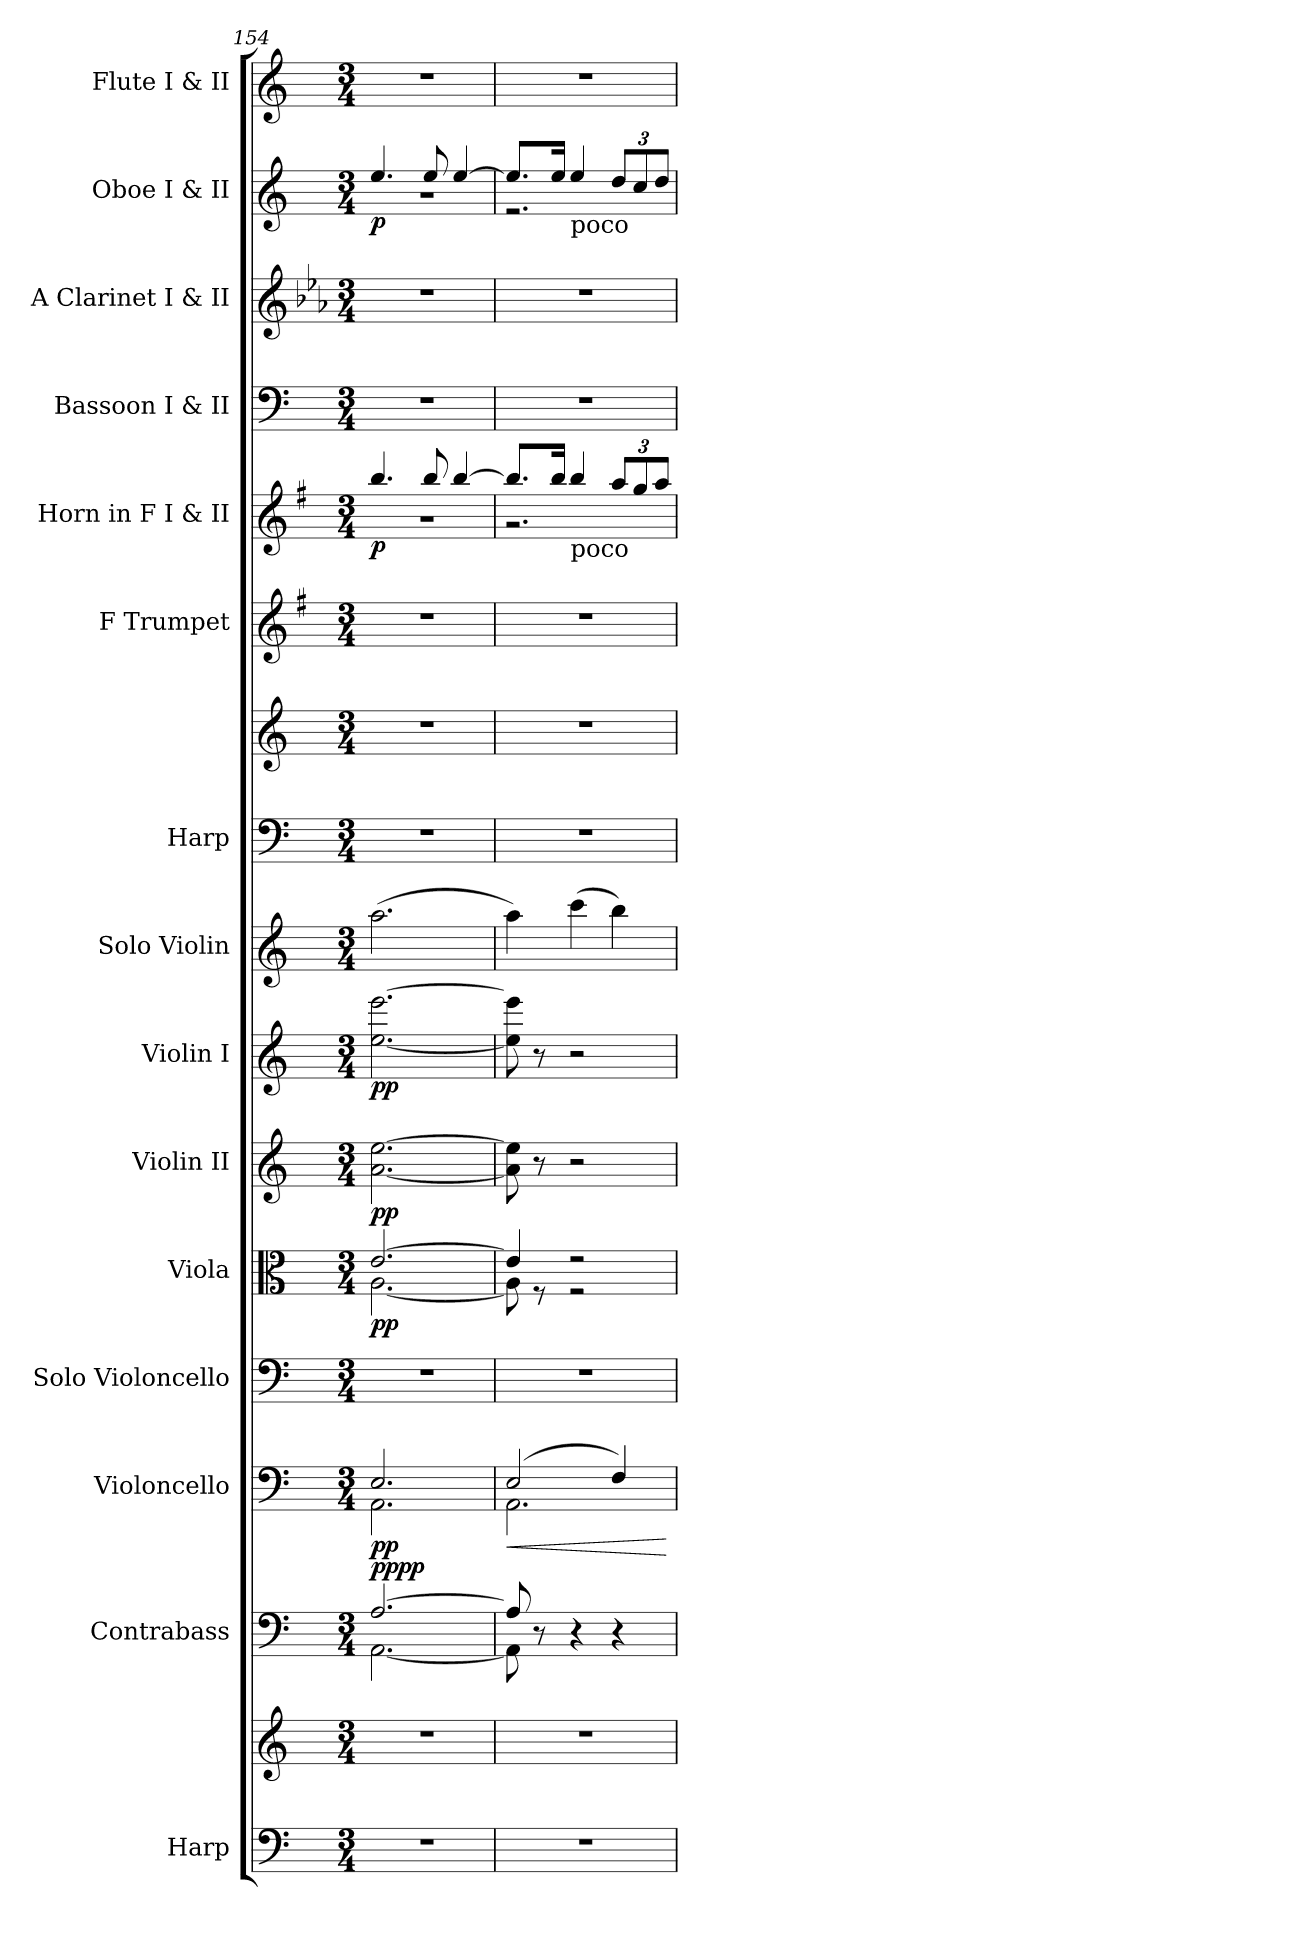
**kern	**kern	**kern	**dynam	**kern	**dynam	**kern	**kern	**dynam	**kern	**dynam	**kern	**dynam	**kern	**kern	**kern	**kern	**kern	**dynam	**kern	**kern	**kern	**dynam	**kern
*part15	*part15	*part14	*part14	*part13	*part13	*part12	*part11	*part11	*part10	*part10	*part9	*part9	*part8	*part7	*part7	*part6	*part5	*part5	*part4	*part3	*part2	*part2	*part1
*staff17	*staff16	*staff15	*staff15	*staff14	*staff14	*staff13	*staff12	*staff12	*staff11	*staff11	*staff10	*staff10	*staff9	*staff8	*staff7	*staff6	*staff5	*staff5	*staff4	*staff3	*staff2	*staff2	*staff1
*I"Harp	*	*I"Contrabass	*	*I"Violoncello	*	*I"Solo Violoncello	*I"Viola	*	*I"Violin II	*	*I"Violin I	*	*I"Solo Violin	*I"Harp	*	*I"F Trumpet	*I"Horn in F I &amp; II	*	*I"Bassoon I &amp; II	*I"A Clarinet I &amp; II	*I"Oboe I &amp; II	*	*I"Flute I &amp; II
*I'Hrp.	*	*I'Cb.	*	*I'Vc.	*	*I'Vc.	*I'Vla.	*	*I'Vln.	*	*I'Vln.	*	*I'Vln.	*I'Hrp.	*	*I'F Tpt.	*	*	*I'Bsn.	*I'A Cl.	*I'Ob.	*	*I'Fl.
*clefF4	*clefG2	*clefF4	*	*clefF4	*	*clefF4	*clefC3	*	*clefG2	*	*clefG2	*	*clefG2	*clefF4	*clefG2	*clefG2	*clefG2	*	*clefF4	*clefG2	*clefG2	*	*clefG2
*	*	*ITrd7c12	*	*	*	*	*	*	*	*	*	*	*	*	*	*ITrd-3c-5	*ITrd4c7	*	*	*ITrd2c3	*	*	*
*k[]	*k[]	*k[]	*	*k[]	*	*k[]	*k[]	*	*k[]	*	*k[]	*	*k[]	*k[]	*k[]	*k[]	*k[]	*	*k[]	*k[]	*k[]	*	*k[]
*M3/4	*M3/4	*M3/4	*	*M3/4	*	*M3/4	*M3/4	*	*M3/4	*	*M3/4	*	*M3/4	*M3/4	*M3/4	*M3/4	*M3/4	*	*M3/4	*M3/4	*M3/4	*	*M3/4
=154	=154	=154	=154	=154	=154	=154	=154	=154	=154	=154	=154	=154	=154	=154	=154	=154	=154	=154	=154	=154	=154	=154	=154
*	*	*^	*	*^	*	*	*^	*	*	*	*	*	*	*	*	*	*^	*	*	*	*^	*	*
!	!	!	!	!LO:DY:a	!	!	!	!	!	!	!	!	!	!	!	!	!	!	!	!	!	!	!	!	!	!	!	!
!	!	!	!	!LO:DY:n=1:b	!	!	!LO:DY:b	!	!	!	!LO:DY:b	!	!LO:DY:b	!	!LO:DY:b	!	!	!	!	!	!	!LO:DY:b	!	!	!	!	!LO:DY:b	!
2.r	2.r	[2.AA/	[2.AAA\	pp pp	2.E/	2.AA\	pp	2.r	[2.e/	[2.A\	pp	[2.a\ [2.ee\	pp	[2.ee\ [2.eee\	pp	(>2.aa\	2.r	2.r	2.r	4.ee/	2.r	p	2.r	2.r	4.ee/	2.r	p	2.r
.	.	.	.	.	.	.	.	.	.	.	.	.	.	.	.	.	.	.	.	8ee/	.	.	.	.	8ee/	.	.	.
.	.	.	.	.	.	.	.	.	.	.	.	.	.	.	.	.	.	.	.	[4ee/	.	.	.	.	[4ee/	.	.	.
!!LO:PB:g=z
=155	=155	=155	=155	=155	=155	=155	=155	=155	=155	=155	=155	=155	=155	=155	=155	=155	=155	=155	=155	=155	=155	=155	=155	=155	=155	=155	=155	=155
!	!	!	!	!	!	!	!LO:HP:b	!	!	!	!	!	!	!	!	!	!	!	!	!	!	!	!	!	!	!	!	!
2.r	2.r	8AA/]	8AAA\]	.	(>2E/	2.AA\	<	2.r	4e/]	8A\]	.	8a\] 8ee\]	.	8ee\] 8eee\]	.	4aa\)	2.r	2.r	2.r	8.ee/L]	2.r	.	2.r	2.r	8.ee/L]	2.r	.	2.r
.	.	8r	8ryy	.	.	.	.	.	.	8r	.	8r	.	8r	.	.	.	.	.	.	.	.	.	.	.	.	.	.
.	.	.	.	.	.	.	.	.	.	.	.	.	.	.	.	.	.	.	.	16ee/Jk	.	.	.	.	16ee/Jk	.	.	.
!	!	!	!	!	!	!	!	!	!	!	!	!	!	!	!	!	!	!	!	!	!	!	!	!	!LO:TX:b:t=poco	!	!	!
!	!	!	!	!	!	!	!	!	!	!	!	!	!	!	!	!	!	!	!	!LO:TX:b:t=poco	!	!	!	!	!	!	!	!
.	.	4r	4ryy	.	.	.	.	.	2r	2r	.	2r	.	2r	.	(>4ccc\	.	.	.	4ee/	.	.	.	.	4ee/	.	.	.
*	*	*	*	*	*	*	*	*	*	*	*	*	*	*	*	*	*	*	*	*Xbrackettup	*	*	*	*	*Xbrackettup	*	*	*
.	.	4r	4ryy	.	4F/)	.	.	.	.	.	.	.	.	.	.	4bb\)	.	.	.	12dd/L	.	.	.	.	12dd/L	.	.	.
.	.	.	.	.	.	.	.	.	.	.	.	.	.	.	.	.	.	.	.	12cc/	.	.	.	.	12cc/	.	.	.
.	.	.	.	.	.	.	.	.	.	.	.	.	.	.	.	.	.	.	.	12dd/J	.	.	.	.	12dd/J	.	.	.
*	*	*v	*v	*	*	*	*	*	*v	*v	*	*	*	*	*	*	*	*	*	*v	*v	*	*	*	*v	*v	*	*
*	*	*	*	*v	*v	*	*	*	*	*	*	*	*	*	*	*	*	*	*	*	*	*	*	*
.	.	.	.	.	[	.	.	.	.	.	.	.	.	.	.	.	.	.	.	.	.	.	.
=	=	=	=	=	=	=	=	=	=	=	=	=	=	=	=	=	=	=	=	=	=	=	=
*-	*-	*-	*-	*-	*-	*-	*-	*-	*-	*-	*-	*-	*-	*-	*-	*-	*-	*-	*-	*-	*-	*-	*-
